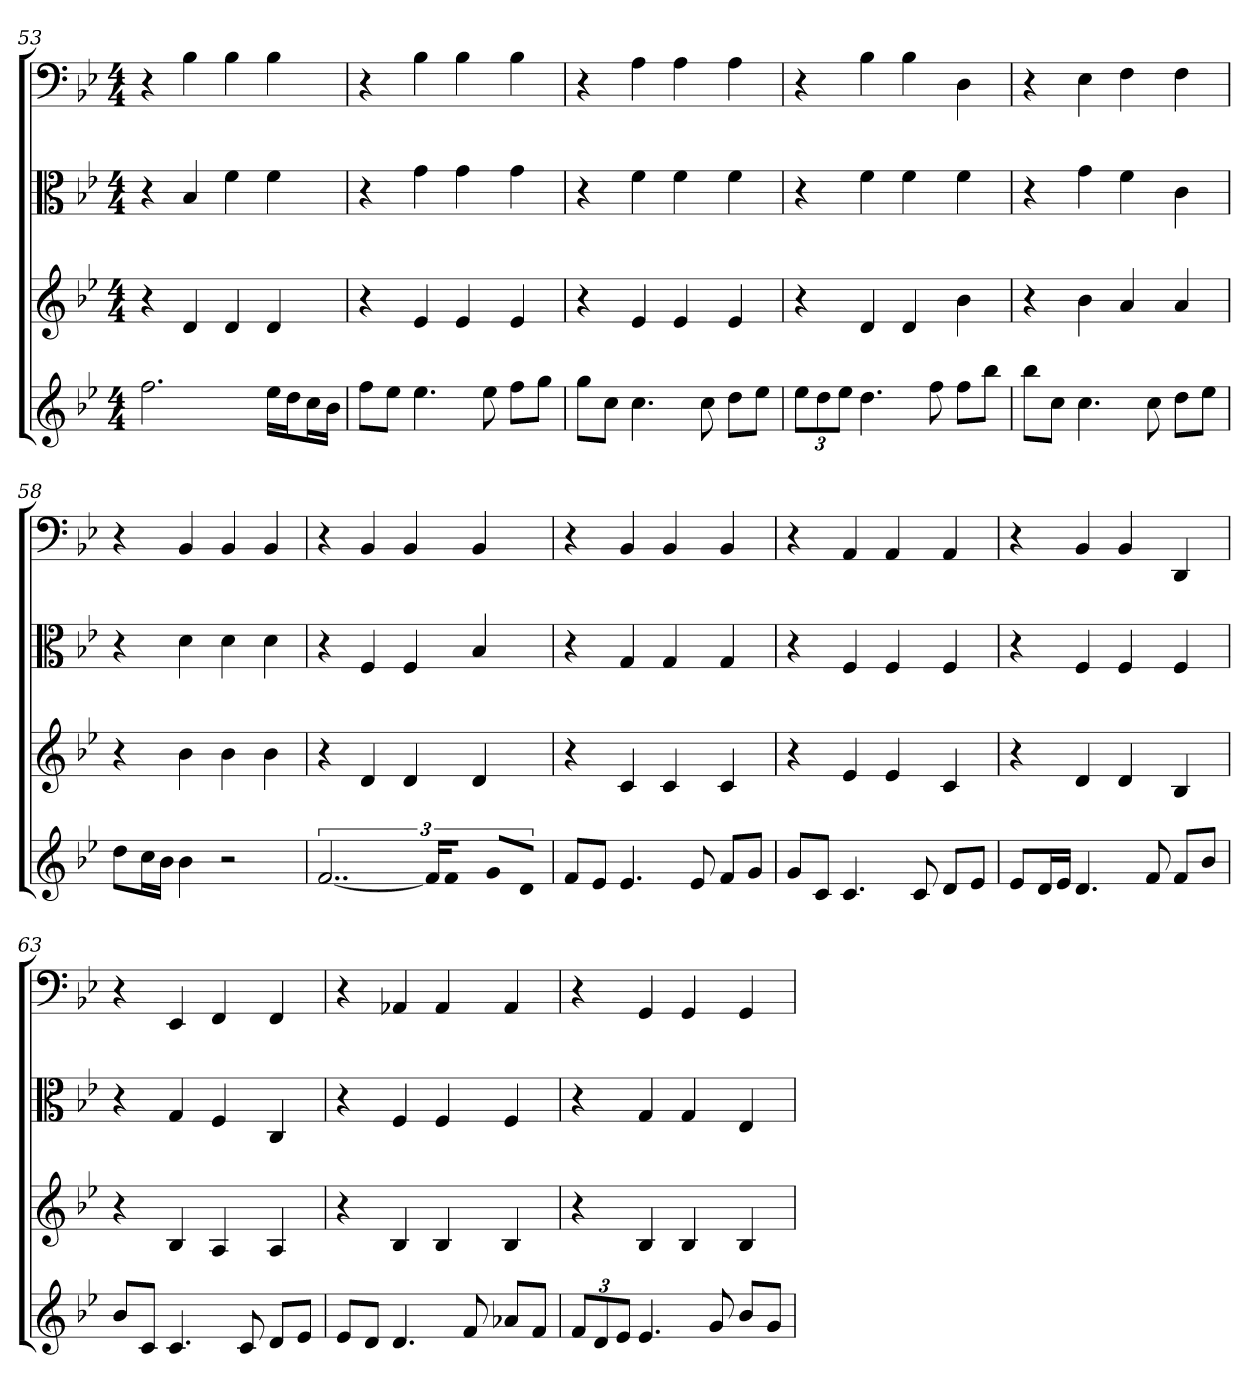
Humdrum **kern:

**kern	**kern	**kern	**kern
*part4	*part3	*part2	*part1
*staff4	*staff3	*staff2	*staff1
*	*	*clefC3	*clefF4
*k[b-e-]	*k[b-e-]	*k[b-e-]	*k[b-e-]
*B-:	*B-:	*B-:	*B-:
*M4/4	*M4/4	*M4/4	*M4/4
=53	=53	=53	=53
2.ff	4r	4r	4r
.	4d	4B-	4B-
.	4d	4f	4B-
16ee-LL	4d	4f	4B-
16ddJ	.	.	.
16ccL	.	.	.
16b-JJ	.	.	.
=54	=54	=54	=54
8ffL	4r	4r	4r
8ee-J	.	.	.
4.ee-	4e-	4g	4B-
.	4e-	4g	4B-
8ee-	.	.	.
8ffL	4e-	4g	4B-
8ggJ	.	.	.
=55	=55	=55	=55
8ggL	4r	4r	4r
8ccJ	.	.	.
4.cc	4e-	4f	4A
.	4e-	4f	4A
8cc	.	.	.
8ddL	4e-	4f	4A
8ee-J	.	.	.
=56	=56	=56	=56
12ee-L	4r	4r	4r
12dd	.	.	.
12ee-J	.	.	.
4.dd	4d	4f	4B-
.	4d	4f	4B-
8ff	.	.	.
8ffL	4b-	4f	4D
8bb-J	.	.	.
=57	=57	=57	=57
8bb-L	4r	4r	4r
8ccJ	.	.	.
4.cc	4b-	4g	4E-
.	4a	4f	4F
8cc	.	.	.
8ddL	4a	4c	4F
8ee-J	.	.	.
=58	=58	=58	=58
8ddL	4r	4r	4r
16ccL	.	.	.
16b-JJ	.	.	.
4b-	4b-	4d	4BB-
2r	4b-	4d	4BB-
.	4b-	4d	4BB-
=59	=59	=59	=59
[3..f	4r	4r	4r
.	4d	4F	4BB-
.	4d	4F	4BB-
24fKL]	.	.	.
8fJ	.	.	.
8gL	4d	4B-	4BB-
8dJ	.	.	.
=60	=60	=60	=60
8fL	4r	4r	4r
8e-J	.	.	.
4.e-	4c	4G	4BB-
.	4c	4G	4BB-
8e-	.	.	.
8fL	4c	4G	4BB-
8gJ	.	.	.
=61	=61	=61	=61
8gL	4r	4r	4r
8cJ	.	.	.
4.c	4e-	4F	4AA
.	4e-	4F	4AA
8c	.	.	.
8dL	4c	4F	4AA
8e-J	.	.	.
=62	=62	=62	=62
8e-L	4r	4r	4r
16dL	.	.	.
16e-JJ	.	.	.
4.d	4d	4F	4BB-
.	4d	4F	4BB-
8f	.	.	.
8fL	4B-	4F	4DD
8b-J	.	.	.
=63	=63	=63	=63
8b-L	4r	4r	4r
8cJ	.	.	.
4.c	4B-	4G	4EE-
.	4A	4F	4FF
8c	.	.	.
8dL	4A	4C	4FF
8e-J	.	.	.
=64	=64	=64	=64
8e-L	4r	4r	4r
8dJ	.	.	.
4.d	4B-	4F	4AA-X
.	4B-	4F	4AA-
8f	.	.	.
8a-XL	4B-	4F	4AA-
8fJ	.	.	.
=65	=65	=65	=65
12fL	4r	4r	4r
12d	.	.	.
12e-J	.	.	.
4.e-	4B-	4G	4GG
.	4B-	4G	4GG
8g	.	.	.
8b-L	4B-	4E-	4GG
8gJ	.	.	.
=	=	=	=
*-	*-	*-	*-
